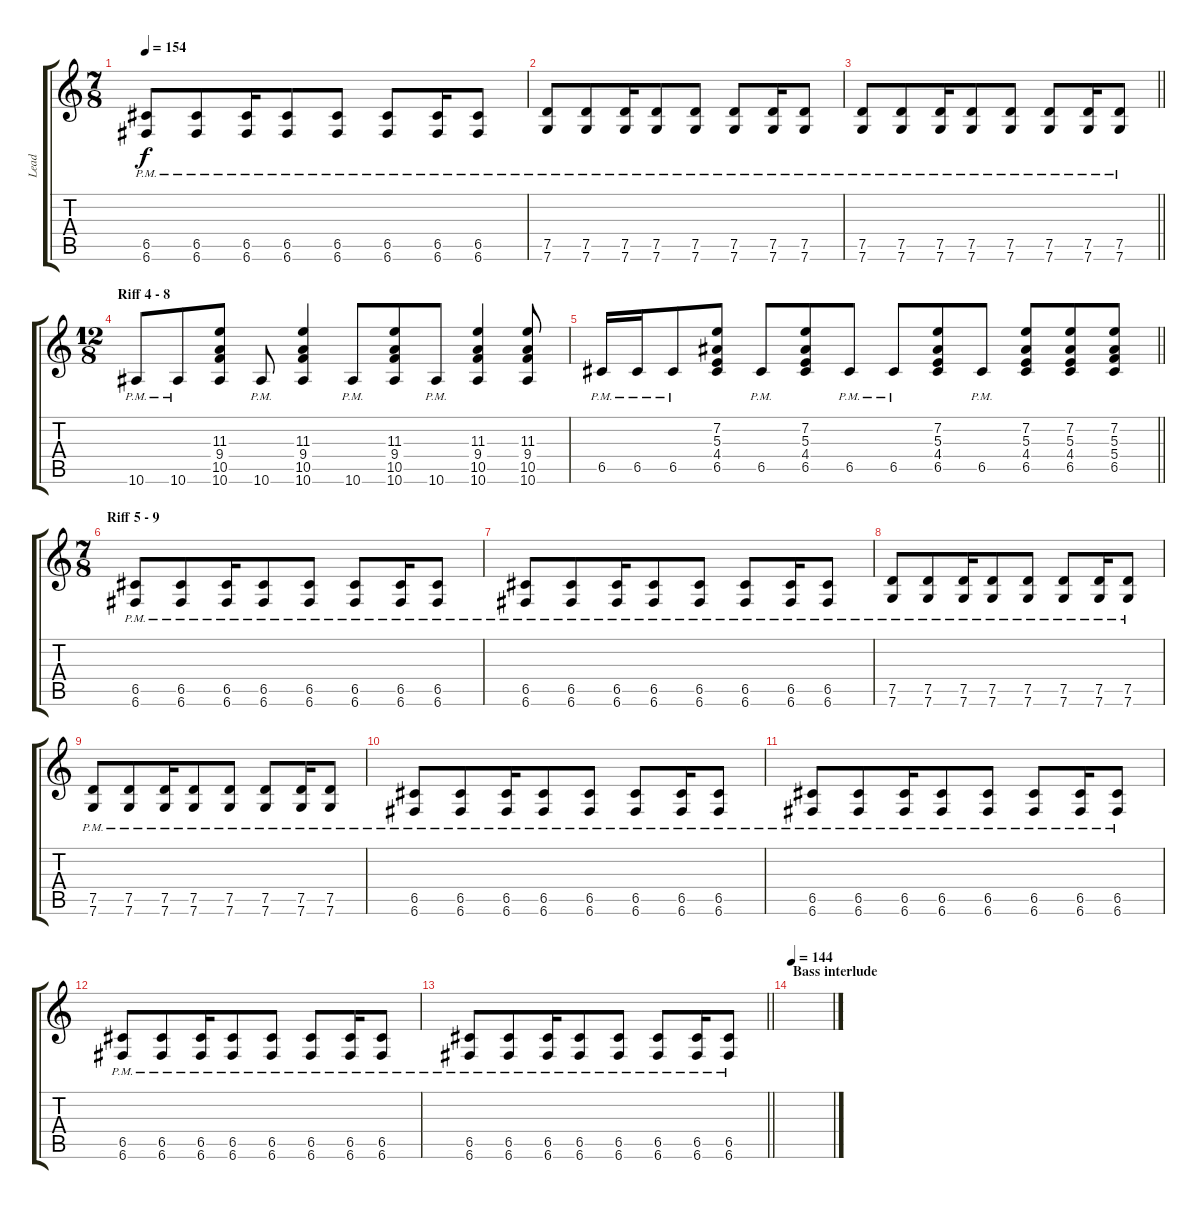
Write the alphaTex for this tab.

\track ("Lead" "Lead") {instrument distortionguitar}
\staff {score tabs}
\tuning (D4 A3 F3 C3 G2 C2) {hide}
\ts (7 8)
\tempo 154
\clef g2
\ks c
(6.5{pm} 6.6{pm}).8{dy f} (6.5{pm} 6.6{pm}).8 (6.5{pm} 6.6{pm}).16 (6.5{pm} 6.6{pm}).8 (6.5{pm} 6.6{pm}).8 (6.5{pm} 6.6{pm}).8 (6.5{pm} 6.6{pm}).16 (6.5{pm} 6.6{pm}).8 |
(7.5{pm} 7.6{pm}).8 (7.5{pm} 7.6{pm}).8 (7.5{pm} 7.6{pm}).16 (7.5{pm} 7.6{pm}).8 (7.5{pm} 7.6{pm}).8 (7.5{pm} 7.6{pm}).8 (7.5{pm} 7.6{pm}).16 (7.5{pm} 7.6{pm}).8 |
\barLineRight lightlight
(7.5{pm} 7.6{pm}).8 (7.5{pm} 7.6{pm}).8 (7.5{pm} 7.6{pm}).16 (7.5{pm} 7.6{pm}).8 (7.5{pm} 7.6{pm}).8 (7.5{pm} 7.6{pm}).8 (7.5{pm} 7.6{pm}).16 (7.5{pm} 7.6{pm}).8 |
\ts (12 8)
\section ("" "Riff 4 - 8")
10.6{pm}.8 10.6{pm}.8 (11.3 9.4 10.5 10.6).8 10.6{pm}.8 (11.3 9.4 10.5 10.6).4 10.6{pm}.8 (11.3 9.4 10.5 10.6).8 10.6{pm}.8 (11.3 9.4 10.5 10.6).4 (11.3 9.4 10.5 10.6).8 |
\barLineRight lightlight
6.5{pm}.16 6.5{pm}.16 6.5{pm}.8 (7.2 5.3 4.4 6.5).8 6.5{pm}.8 (7.2 5.3 4.4 6.5).8 6.5{pm}.8 6.5{pm}.8 (7.2 5.3 4.4 6.5).8 6.5{pm}.8 (7.2 5.3 4.4 6.5).8 (7.2 5.3 4.4 6.5).8 (7.2 5.3 5.4 6.5).8 |
\ts (7 8)
\section ("" "Riff 5 - 9")
(6.5{pm} 6.6{pm}).8 (6.5{pm} 6.6{pm}).8 (6.5{pm} 6.6{pm}).16 (6.5{pm} 6.6{pm}).8 (6.5{pm} 6.6{pm}).8 (6.5{pm} 6.6{pm}).8 (6.5{pm} 6.6{pm}).16 (6.5{pm} 6.6{pm}).8 |
(6.5{pm} 6.6{pm}).8 (6.5{pm} 6.6{pm}).8 (6.5{pm} 6.6{pm}).16 (6.5{pm} 6.6{pm}).8 (6.5{pm} 6.6{pm}).8 (6.5{pm} 6.6{pm}).8 (6.5{pm} 6.6{pm}).16 (6.5{pm} 6.6{pm}).8 |
(7.5{pm} 7.6{pm}).8 (7.5{pm} 7.6{pm}).8 (7.5{pm} 7.6{pm}).16 (7.5{pm} 7.6{pm}).8 (7.5{pm} 7.6{pm}).8 (7.5{pm} 7.6{pm}).8 (7.5{pm} 7.6{pm}).16 (7.5{pm} 7.6{pm}).8 |
(7.5{pm} 7.6{pm}).8 (7.5{pm} 7.6{pm}).8 (7.5{pm} 7.6{pm}).16 (7.5{pm} 7.6{pm}).8 (7.5{pm} 7.6{pm}).8 (7.5{pm} 7.6{pm}).8 (7.5{pm} 7.6{pm}).16 (7.5{pm} 7.6{pm}).8 |
(6.5{pm} 6.6{pm}).8 (6.5{pm} 6.6{pm}).8 (6.5{pm} 6.6{pm}).16 (6.5{pm} 6.6{pm}).8 (6.5{pm} 6.6{pm}).8 (6.5{pm} 6.6{pm}).8 (6.5{pm} 6.6{pm}).16 (6.5{pm} 6.6{pm}).8 |
(6.5{pm} 6.6{pm}).8 (6.5{pm} 6.6{pm}).8 (6.5{pm} 6.6{pm}).16 (6.5{pm} 6.6{pm}).8 (6.5{pm} 6.6{pm}).8 (6.5{pm} 6.6{pm}).8 (6.5{pm} 6.6{pm}).16 (6.5{pm} 6.6{pm}).8 |
(6.5{pm} 6.6{pm}).8 (6.5{pm} 6.6{pm}).8 (6.5{pm} 6.6{pm}).16 (6.5{pm} 6.6{pm}).8 (6.5{pm} 6.6{pm}).8 (6.5{pm} 6.6{pm}).8 (6.5{pm} 6.6{pm}).16 (6.5{pm} 6.6{pm}).8 |
\barLineRight lightlight
(6.5{pm} 6.6{pm}).8 (6.5{pm} 6.6{pm}).8 (6.5{pm} 6.6{pm}).16 (6.5{pm} 6.6{pm}).8 (6.5{pm} 6.6{pm}).8 (6.5{pm} 6.6{pm}).8 (6.5{pm} 6.6{pm}).16 (6.5{pm} 6.6{pm}).8 |
\section ("" "Bass interlude")
\tempo 144
